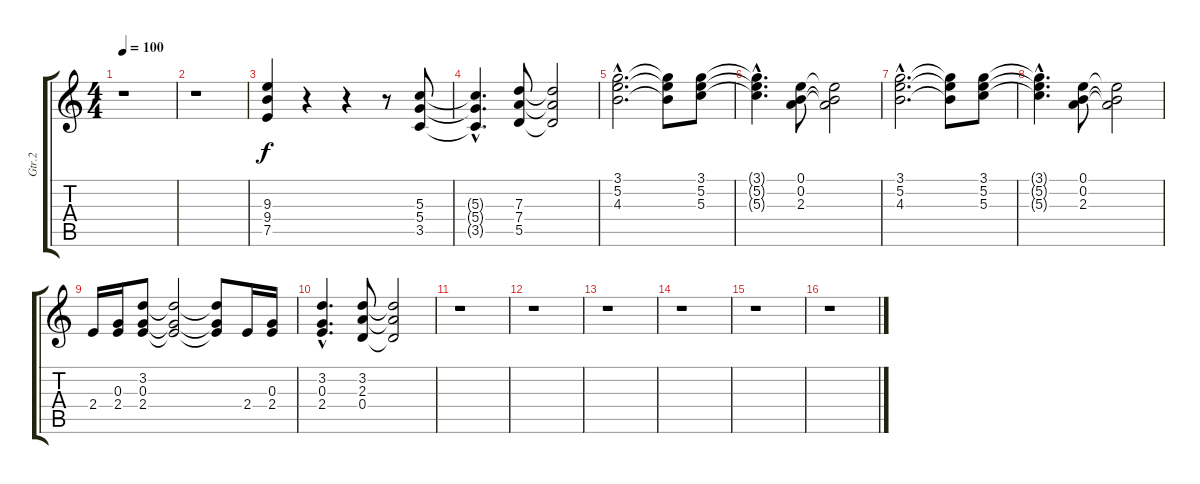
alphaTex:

\track ("Gtr.2" "Gtr.2") {instrument overdrivenguitar}
\staff {score tabs}
\tuning (E4 B3 G3 D3 A2 E2) {hide}
\ts (4 4)
\tempo 100
\clef g2
\ks c
r.1{dy f instrument overdrivenguitar} |
r.1 |
(9.3 9.4 7.5).4 r.4 r.4 r.8 (5.3 5.4 3.5).8 |
(5.3{hac t} 5.4{hac t} 3.5{hac t}).4{d} (7.3 7.4 5.5).8 (7.3{t} 7.4{t} 5.5{t}).2 |
(3.1{hac} 5.2{hac} 4.3{hac}).2{d} (3.1{t} 5.2{t} 4.3{t}).8 (3.1 5.2 5.3).8 |
(3.1{hac t} 5.2{hac t} 5.3{hac t}).4{d} (0.1 0.2 2.3).8 (0.1{t} 0.2{t} 2.3{t}).2 |
(3.1{hac} 5.2{hac} 4.3{hac}).2{d} (3.1{t} 5.2{t} 4.3{t}).8 (3.1 5.2 5.3).8 |
(3.1{hac t} 5.2{hac t} 5.3{hac t}).4{d} (0.1 0.2 2.3).8 (0.1{t} 0.2{t} 2.3{t}).2 |
2.4.16 (0.3 2.4).16 (3.2 0.3 2.4).8 (3.2{t} 0.3{t} 2.4{t}).2 (3.2{t} 0.3{t} 2.4{t}).8 2.4.16 (0.3 2.4).16 |
(3.2{hac} 0.3{hac} 2.4{hac}).4{d} (3.2 2.3 0.4).8 (3.2{t} 2.3{t} 0.4{t}).2 |
r.1 |
r.1 |
r.1 |
r.1 |
r.1 |
r.1
